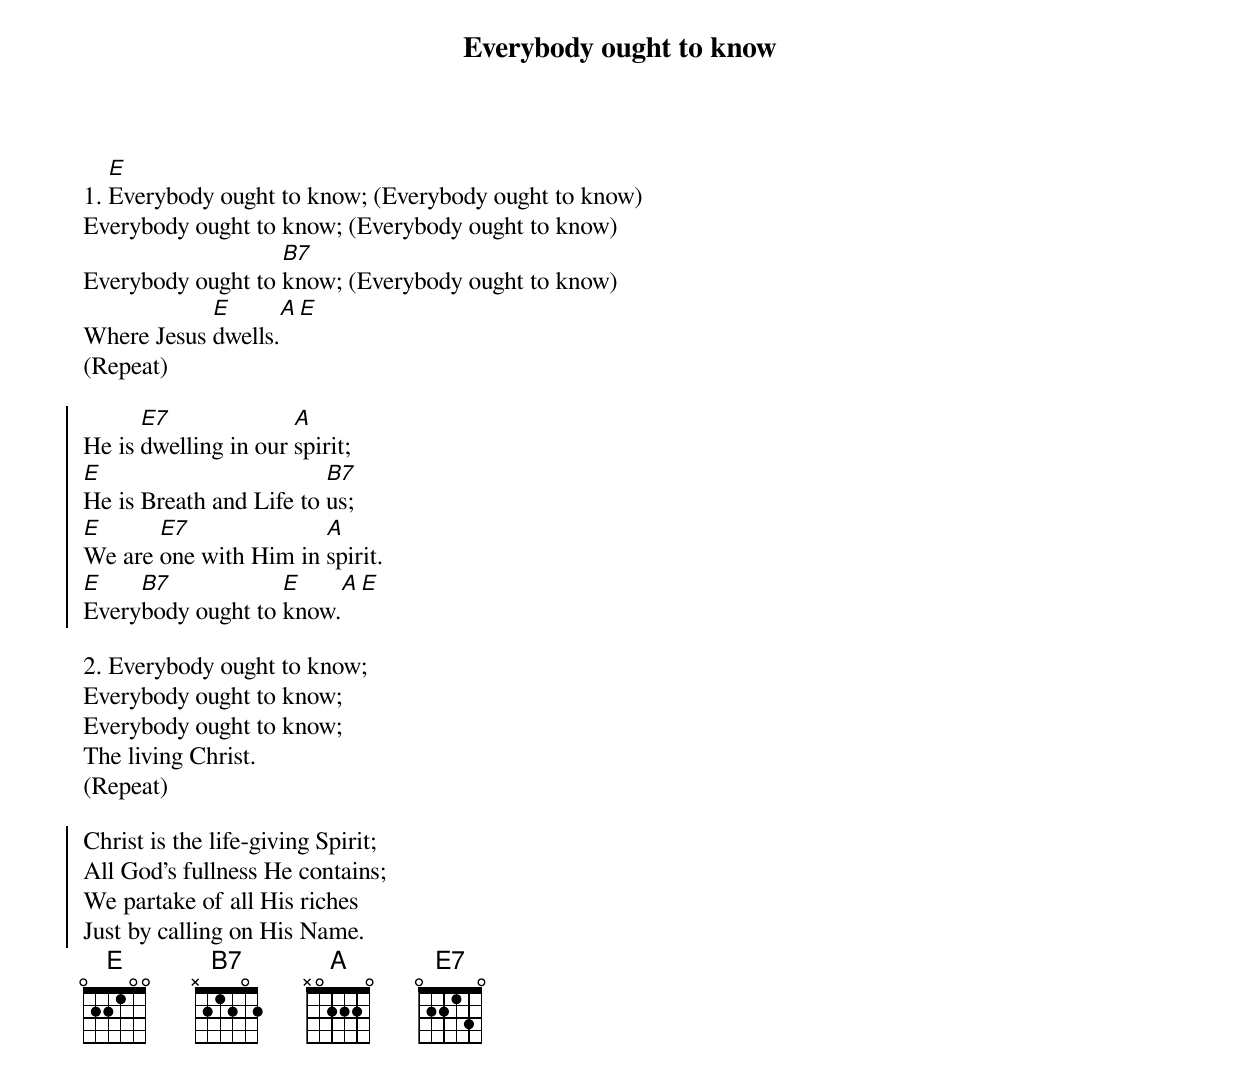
{t:Everybody ought to know}

1. [E]Everybody ought to know; (Everybody ought to know)
Everybody ought to know; (Everybody ought to know)
Everybody ought to [B7]know; (Everybody ought to know)
Where Jesus [E]dwells.[A][E]
(Repeat)

{soc}
He is [E7]dwelling in our [A]spirit;
[E]He is Breath and Life to [B7]us;
[E]We are [E7]one with Him in [A]spirit.
[E]Every[B7]body ought to [E]know.[A][E]
{eoc}

2. Everybody ought to know;
Everybody ought to know;
Everybody ought to know;
The living Christ.
(Repeat)

{soc}
Christ is the life-giving Spirit;
All God's fullness He contains;
We partake of all His riches
Just by calling on His Name.
{eoc}
